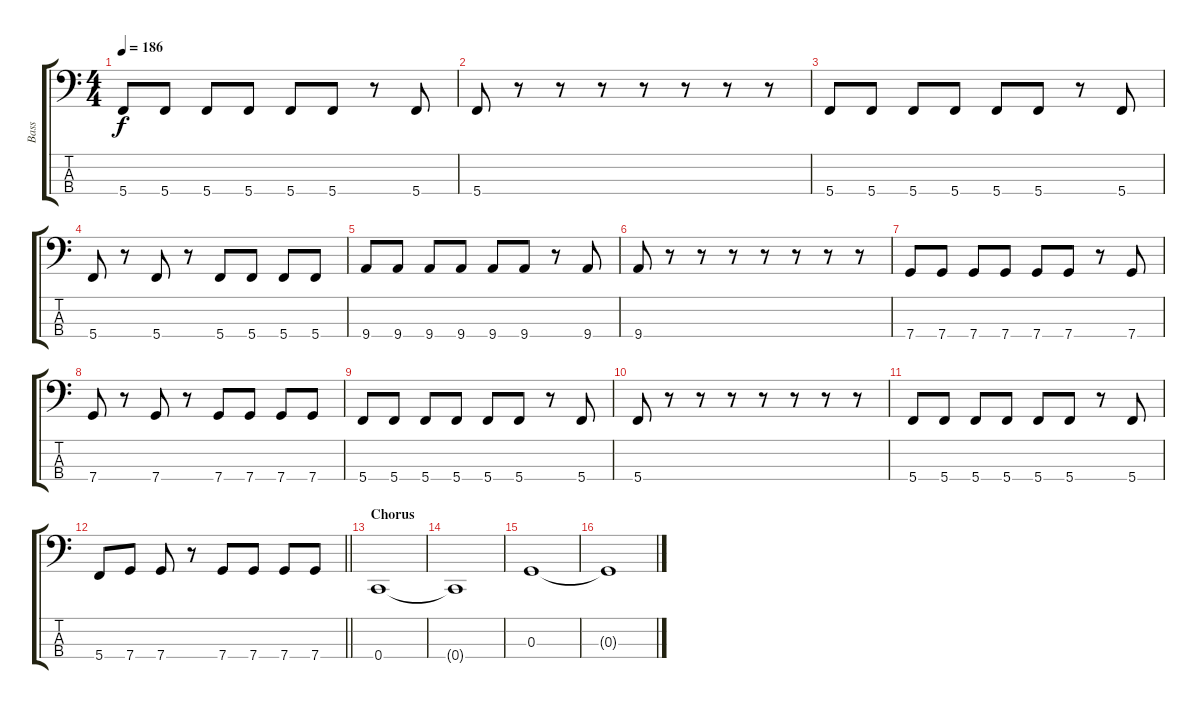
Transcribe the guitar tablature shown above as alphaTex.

\track ("Bass" "Bass") {instrument electricbasspick}
\staff {score tabs}
\tuning (F2 C2 G1 C1) {hide}
\ts (4 4)
\tempo 186
\clef f4
\ks c
5.4.8{dy f} 5.4.8 5.4.8 5.4.8 5.4.8 5.4.8 r.8 5.4.8 |
5.4.8 r.8 r.8 r.8 r.8 r.8 r.8 r.8 |
5.4.8 5.4.8 5.4.8 5.4.8 5.4.8 5.4.8 r.8 5.4.8 |
5.4.8 r.8 5.4.8 r.8 5.4.8 5.4.8 5.4.8 5.4.8 |
9.4.8 9.4.8 9.4.8 9.4.8 9.4.8 9.4.8 r.8 9.4.8 |
9.4.8 r.8 r.8 r.8 r.8 r.8 r.8 r.8 |
7.4.8 7.4.8 7.4.8 7.4.8 7.4.8 7.4.8 r.8 7.4.8 |
7.4.8 r.8 7.4.8 r.8 7.4.8 7.4.8 7.4.8 7.4.8 |
5.4.8 5.4.8 5.4.8 5.4.8 5.4.8 5.4.8 r.8 5.4.8 |
5.4.8 r.8 r.8 r.8 r.8 r.8 r.8 r.8 |
5.4.8 5.4.8 5.4.8 5.4.8 5.4.8 5.4.8 r.8 5.4.8 |
\barLineRight lightlight
5.4.8 7.4.8 7.4.8 r.8 7.4.8 7.4.8 7.4.8 7.4.8 |
\section ("" "Chorus")
0.4.1 |
0.4{t}.1 |
0.3.1 |
0.3{t}.1
